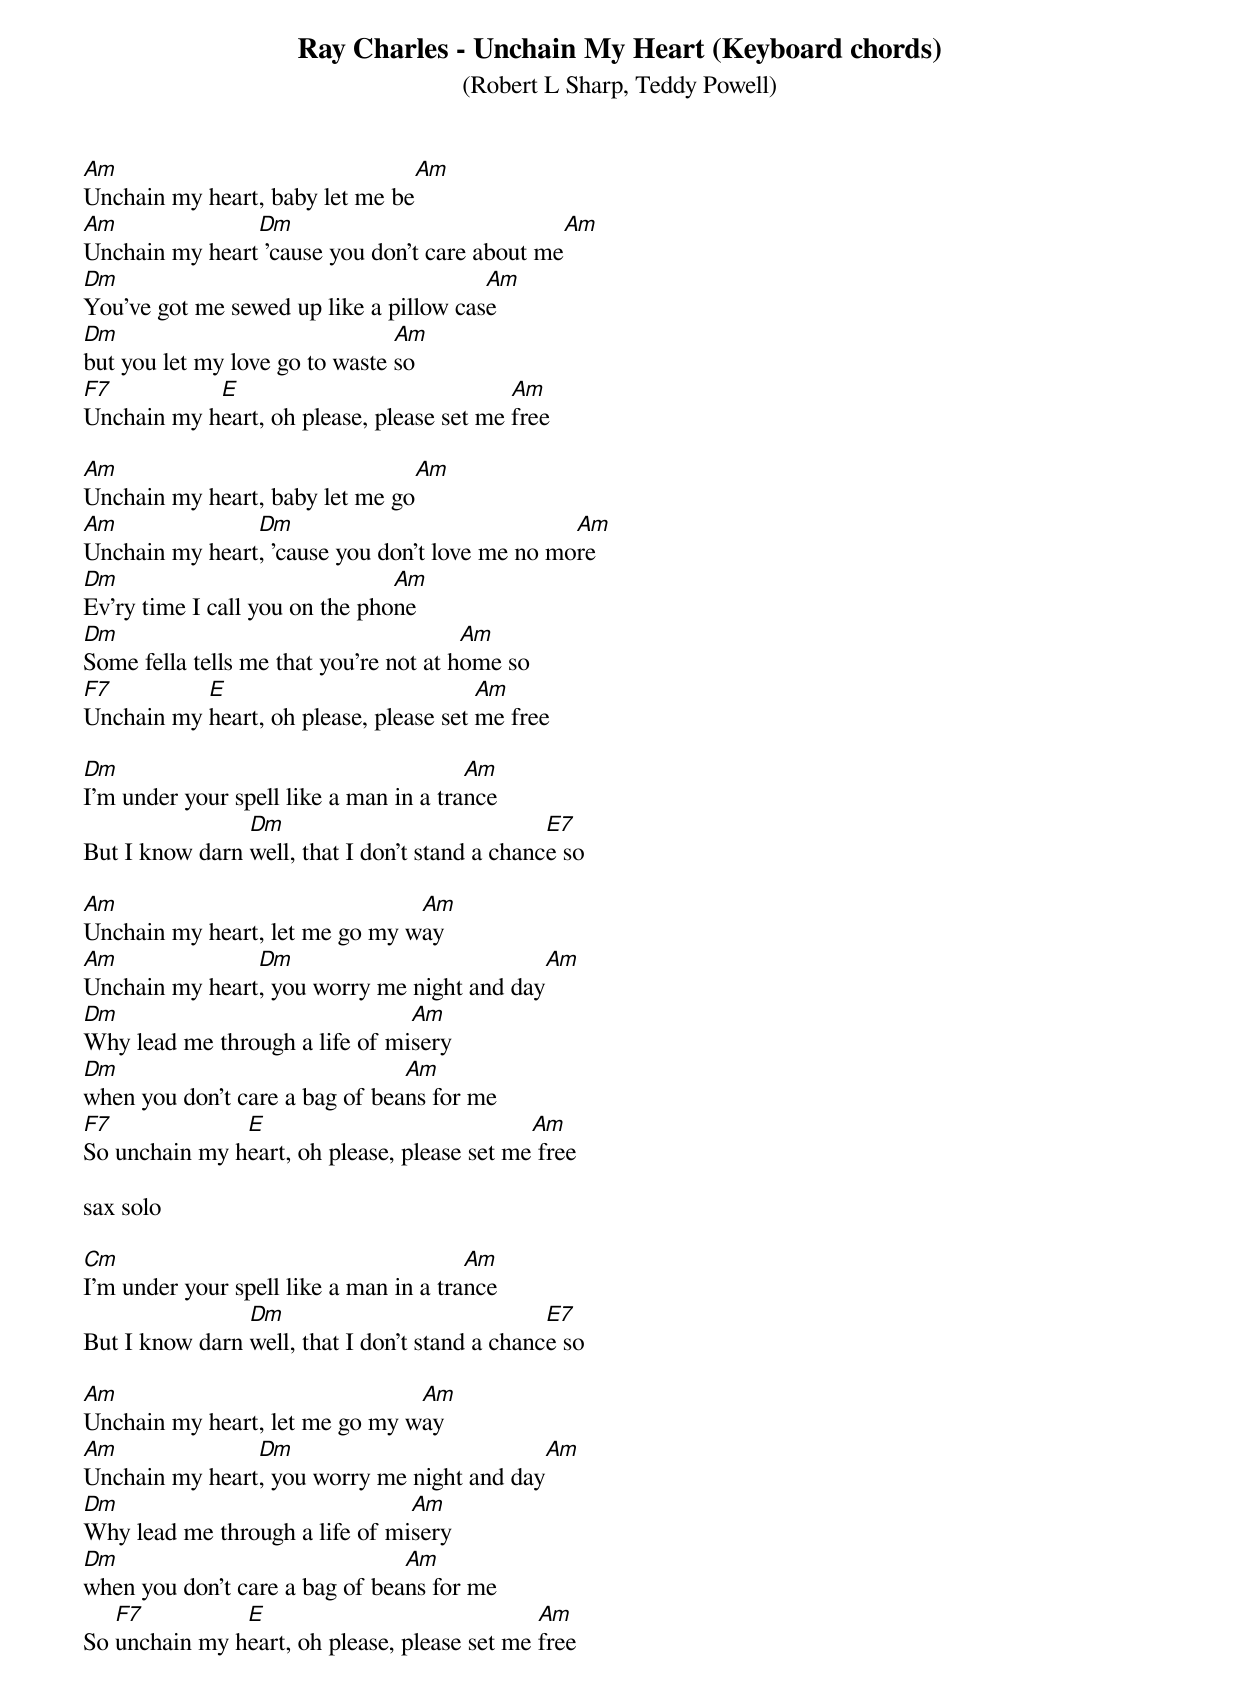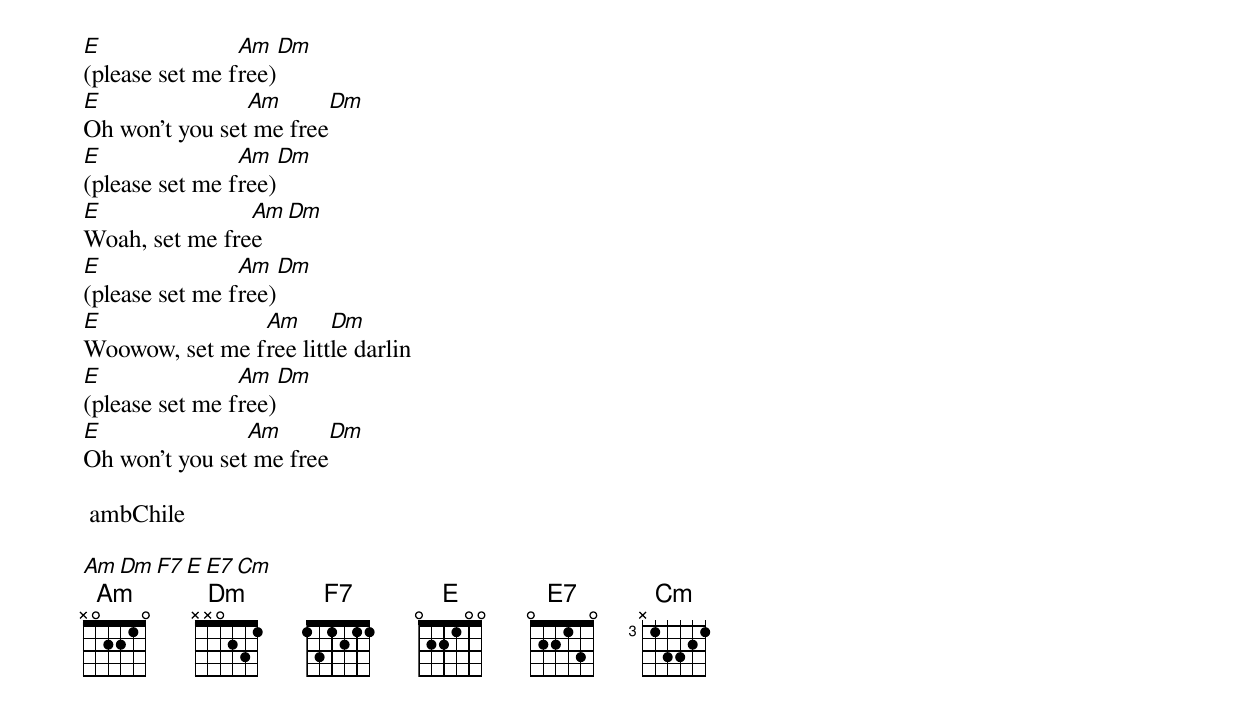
Ray Charles - Unchain My Heart (Keyboard chords)
(Robert L Sharp, Teddy Powell)

Am				Am
Unchain my heart, baby let me be
Am		Dm				Am
Unchain my heart 'cause you don't care about me
Dm					Am
You've got me sewed up like a pillow case
Dm				Am
but you let my love go to waste so
F7	    E				   Am
Unchain my heart, oh please, please set me free

Am				Am
Unchain my heart, baby let me go
Am		Dm				Am
Unchain my heart, 'cause you don't love me no more
Dm				Am
Ev'ry time I call you on the phone
Dm					Am
Some fella tells me that you're not at home so
F7	   E				Am
Unchain my heart, oh please, please set me free

Dm					Am
I'm under your spell like a man in a trance
		Dm				E7
But I know darn well, that I don't stand a chance so

Am				Am
Unchain my heart, let me go my way
Am		Dm				Am
Unchain my heart, you worry me night and day
Dm				Am
Why lead me through a life of misery
Dm				Am
when you don't care a bag of beans for me
F7	       E			     Am
So unchain my heart, oh please, please set me free

sax solo

Cm					Am
I'm under your spell like a man in a trance
		Dm				E7
But I know darn well, that I don't stand a chance so

Am				Am
Unchain my heart, let me go my way
Am		Dm				Am
Unchain my heart, you worry me night and day
Dm				Am
Why lead me through a life of misery
Dm				Am
when you don't care a bag of beans for me
   F7	       E			      Am
So unchain my heart, oh please, please set me free

E		Am	Dm
(please set me free)
E		Am	Dm
Oh won't you set me free
E		Am	Dm
(please set me free)
E		Am	Dm
Woah, set me free
E		Am	Dm
(please set me free)
E		Am	Dm
Woowow, set me free little darlin
E		Am	Dm
(please set me free)
E		Am	Dm
Oh won't you set me free

 ambChile

  Am     Dm     F7     E      E7     Cm
